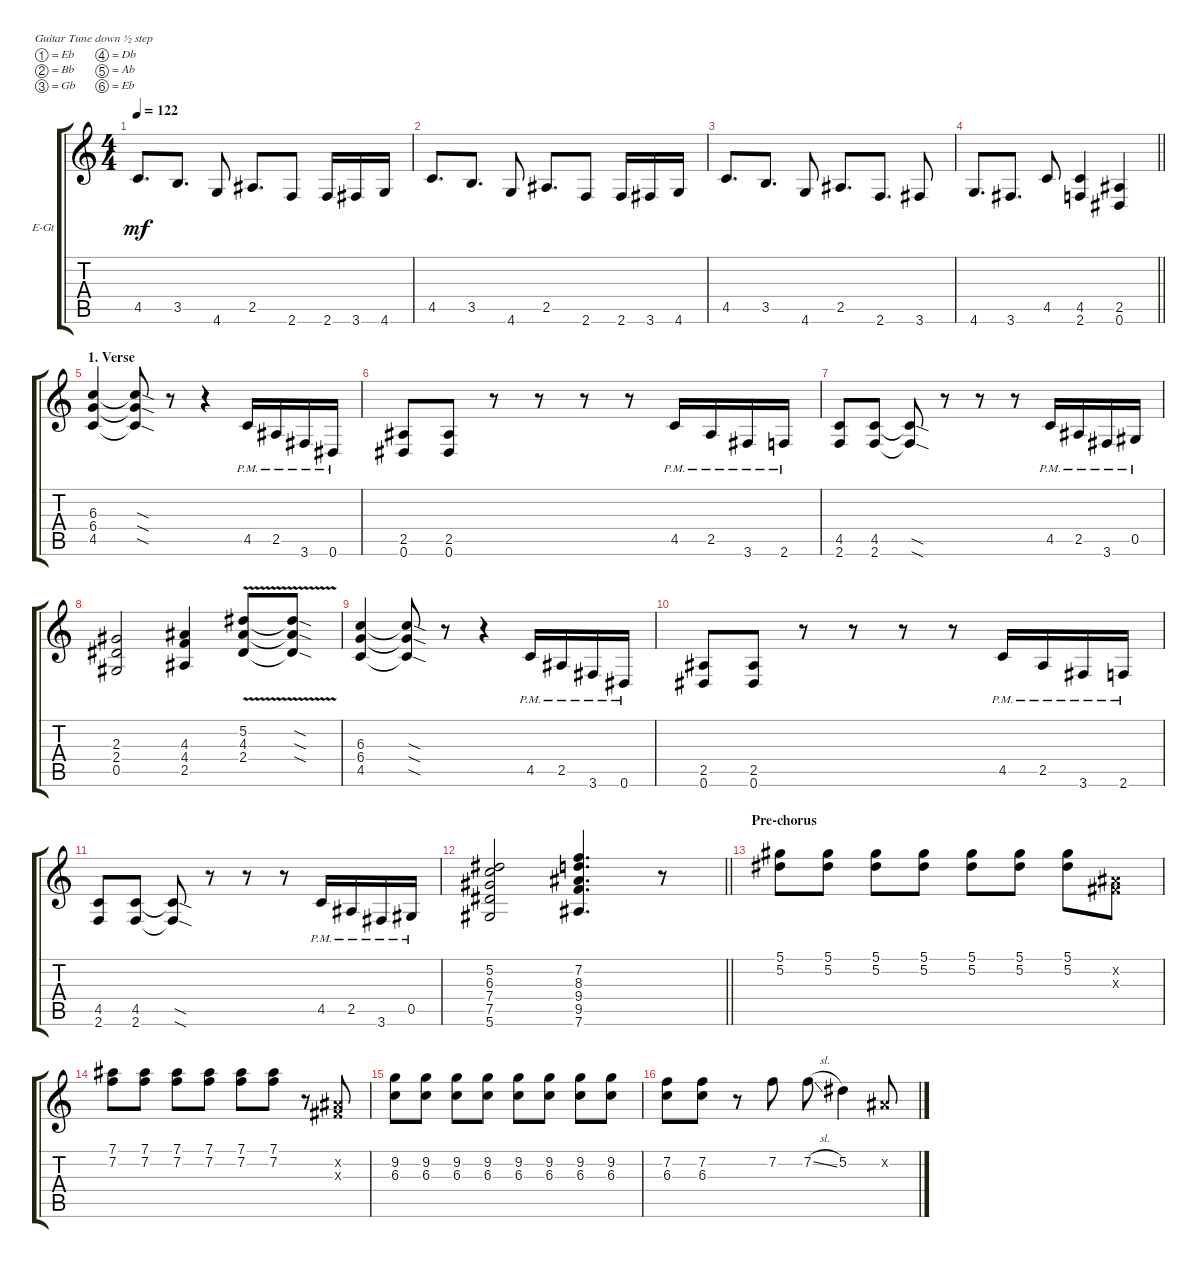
\bracketExtendMode groupsimilarinstruments
\firstSystemTrackNameOrientation horizontal
\otherSystemsTrackNameOrientation horizontal
\track ("Slash Left" "E-Gt") {instrument overdrivenguitar}
\staff {score tabs}
\tuning (Eb4 Bb3 Gb3 Db3 Ab2 Eb2)
\ts (4 4)
\tempo 122
\clef g2
\ks c
4.5.8{d dy mf} 3.5.8{d} 4.6.8 2.5.8{d} 2.6.8 2.6.16 3.6.16 4.6.16 |
4.5.8{d} 3.5.8{d} 4.6.8 2.5.8{d} 2.6.8 2.6.16 3.6.16 4.6.16 |
4.5.8{d} 3.5.8{d} 4.6.8 2.5.8{d} 2.6.8{d} 3.6.8 |
\barLineRight lightlight
4.6.8{d} 3.6.8{d} 4.5.8 (4.5 2.6).4 (2.5 0.6).4 |
\section ("" "1. Verse")
(6.3 6.4 4.5).4 (6.3{sod t} 6.4{sod t} 4.5{sod t}).8 r.8 r.4 4.5{pm}.16 2.5{pm}.16 3.6{pm}.16 0.6{pm}.16 |
(2.5 0.6).8 (2.5 0.6).8 r.8 r.8 r.8 r.8 4.5{pm}.16 2.5{pm}.16 3.6{pm}.16 2.6{pm}.16 |
(4.5 2.6).8 (4.5 2.6).8 (4.5{sod t} 2.6{sod t}).8 r.8 r.8 r.8 4.5{pm}.16 2.5{pm}.16 3.6{pm}.16 0.5{pm}.16 |
(2.3 2.4 0.5).2 (4.3 4.4 2.5).4 (4.3{v} 2.4{v} 5.2).8 (4.3{v sod t} 2.4{v sod t} 5.2{sod t}).8 |
(6.3 6.4 4.5).4 (6.3{sod t} 6.4{sod t} 4.5{sod t}).8 r.8 r.4 4.5{pm}.16 2.5{pm}.16 3.6{pm}.16 0.6{pm}.16 |
(2.5 0.6).8 (2.5 0.6).8 r.8 r.8 r.8 r.8 4.5{pm}.16 2.5{pm}.16 3.6{pm}.16 2.6{pm}.16 |
(4.5 2.6).8 (4.5 2.6).8 (4.5{sod t} 2.6{sod t}).8 r.8 r.8 r.8 4.5{pm}.16 2.5{pm}.16 3.6{pm}.16 0.5{pm}.16 |
\barLineRight lightlight
(5.2 6.3 7.4 7.5 5.6).2 (7.2 8.3 9.4 9.5 7.6).4{d} r.8 |
\section ("" "Pre-chorus")
(5.1 5.2).8 (5.1 5.2).8 (5.1 5.2).8 (5.1 5.2).8 (5.1 5.2).8 (5.1 5.2).8 (5.1 5.2).8 (0.2{x} 0.3{x}).8 |
(7.1 7.2).8 (7.1 7.2).8 (7.1 7.2).8 (7.1 7.2).8 (7.1 7.2).8 (7.1 7.2).8 r.8 (0.2{x} 0.3{x}).8 |
(9.2 6.3).8 (9.2 6.3).8 (9.2 6.3).8 (9.2 6.3).8 (9.2 6.3).8 (9.2 6.3).8 (9.2 6.3).8 (9.2 6.3).8 |
(7.2 6.3).8 (7.2 6.3).8 r.8 7.2.8 7.2{sl}.8 5.2.4 0.2{x}.8
